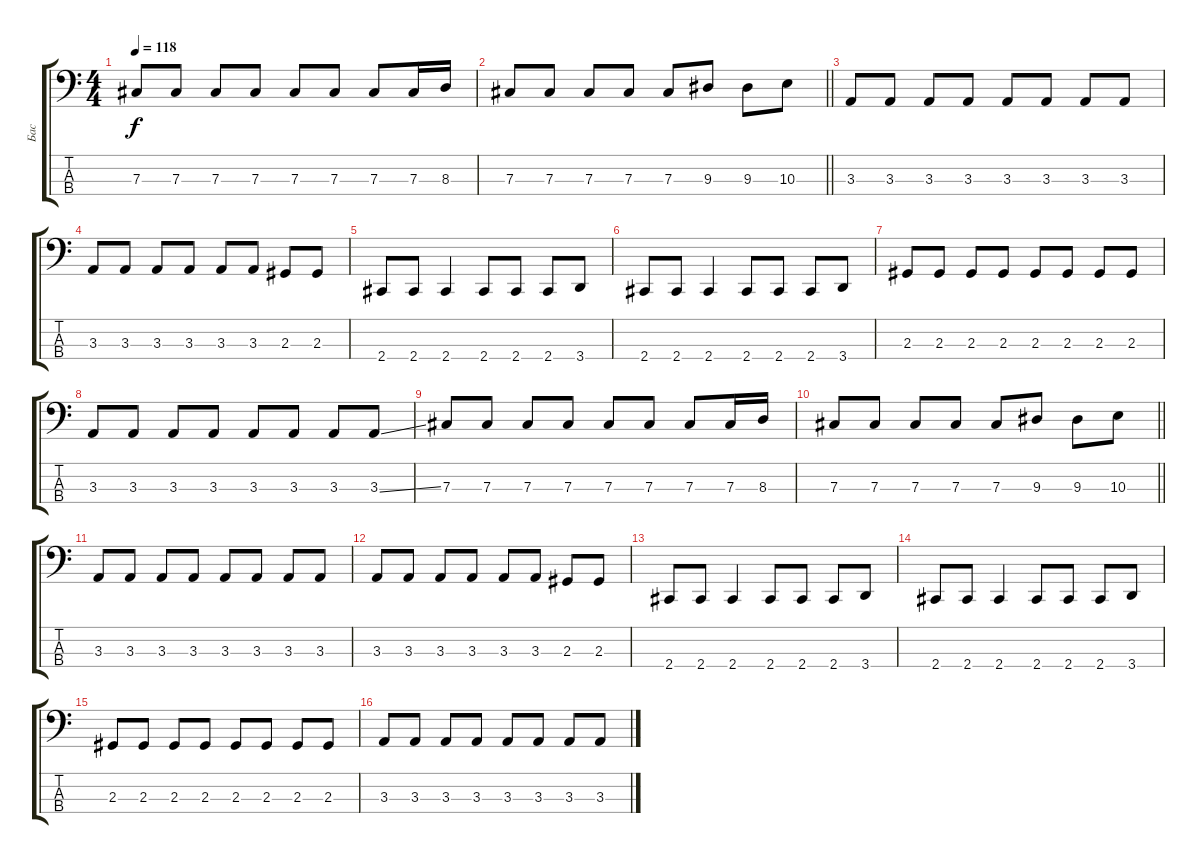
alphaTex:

\track ("Бас" "Бас") {instrument electricbasspick}
\staff {score tabs}
\tuning (E2 B1 Gb1 B0) {hide}
\ts (4 4)
\tempo 118
\clef f4
\ks c
7.3.8{dy f} 7.3.8 7.3.8 7.3.8 7.3.8 7.3.8 7.3.8 7.3.16 8.3.16 |
\barLineRight lightlight
7.3.8 7.3.8 7.3.8 7.3.8 7.3.8 9.3.8 9.3.8 10.3.8 |
3.3.8 3.3.8 3.3.8 3.3.8 3.3.8 3.3.8 3.3.8 3.3.8 |
3.3.8 3.3.8 3.3.8 3.3.8 3.3.8 3.3.8 2.3.8 2.3.8 |
2.4.8 2.4.8 2.4.4 2.4.8 2.4.8 2.4.8 3.4.8 |
2.4.8 2.4.8 2.4.4 2.4.8 2.4.8 2.4.8 3.4.8 |
2.3.8 2.3.8 2.3.8 2.3.8 2.3.8 2.3.8 2.3.8 2.3.8 |
3.3.8 3.3.8 3.3.8 3.3.8 3.3.8 3.3.8 3.3.8 3.3{ss}.8 |
7.3.8 7.3.8 7.3.8 7.3.8 7.3.8 7.3.8 7.3.8 7.3.16 8.3.16 |
\barLineRight lightlight
7.3.8 7.3.8 7.3.8 7.3.8 7.3.8 9.3.8 9.3.8 10.3.8 |
3.3.8 3.3.8 3.3.8 3.3.8 3.3.8 3.3.8 3.3.8 3.3.8 |
3.3.8 3.3.8 3.3.8 3.3.8 3.3.8 3.3.8 2.3.8 2.3.8 |
2.4.8 2.4.8 2.4.4 2.4.8 2.4.8 2.4.8 3.4.8 |
2.4.8 2.4.8 2.4.4 2.4.8 2.4.8 2.4.8 3.4.8 |
2.3.8 2.3.8 2.3.8 2.3.8 2.3.8 2.3.8 2.3.8 2.3.8 |
3.3.8 3.3.8 3.3.8 3.3.8 3.3.8 3.3.8 3.3.8 3.3{ss}.8
